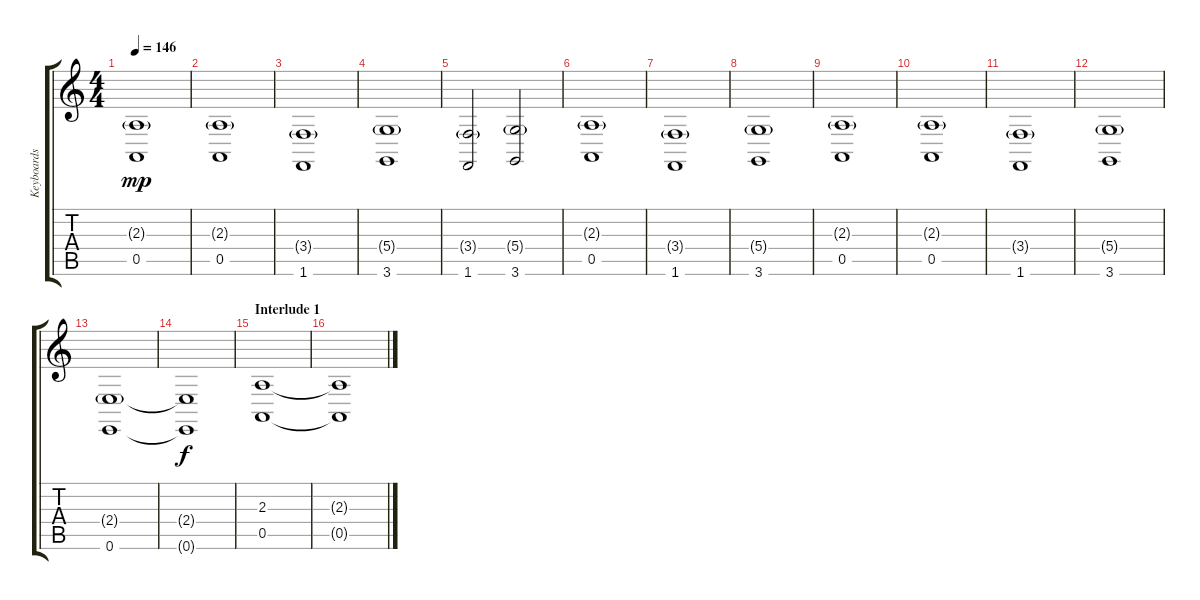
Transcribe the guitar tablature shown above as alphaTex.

\track ("Keyboards" "Keyboards") {instrument stringensemble1}
\staff {score tabs}
\tuning (E4 B3 G3 D3 A2 E2) {hide}
\ts (4 4)
\tempo 146
\clef g2
\ks c
(2.3{g} 0.5).1{dy mp} |
(2.3{g} 0.5).1 |
(3.4{g} 1.6).1 |
(5.4{g} 3.6).1 |
(3.4{g} 1.6).2 (5.4{g} 3.6).2 |
(2.3{g} 0.5).1 |
(3.4{g} 1.6).1 |
(5.4{g} 3.6).1 |
(2.3{g} 0.5).1 |
(2.3{g} 0.5).1 |
(3.4{g} 1.6).1 |
(5.4{g} 3.6).1 |
(2.4{g} 0.6).1 |
(2.4{t} 0.6{t}).1{dy f} |
\section ("" "Interlude 1")
(2.3 0.5).1 |
(2.3{t} 0.5{t}).1
